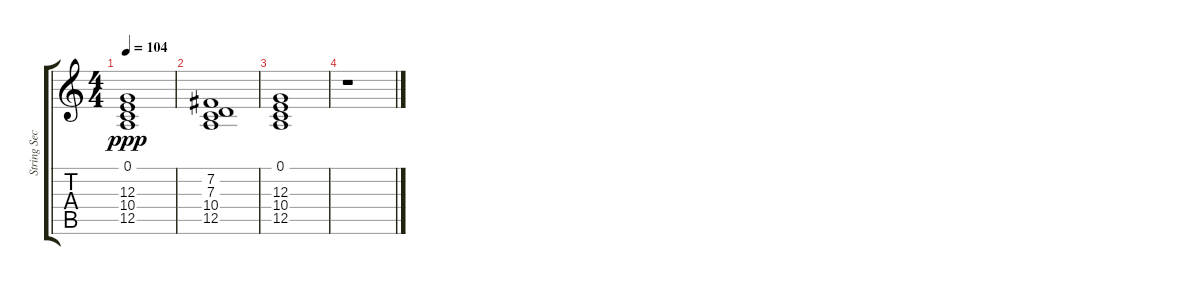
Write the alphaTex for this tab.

\track ("String Section" "String Sec") {instrument synthstrings1}
\staff {score tabs}
\tuning (E4 B3 G3 D3 A2 E2) {hide}
\ts (4 4)
\tempo 104
\clef g2
\ks c
(0.1 12.3 10.4 12.5).1{dy ppp} |
(7.2 7.3 10.4 12.5).1 |
(0.1 12.3 10.4 12.5).1 |
r.1
